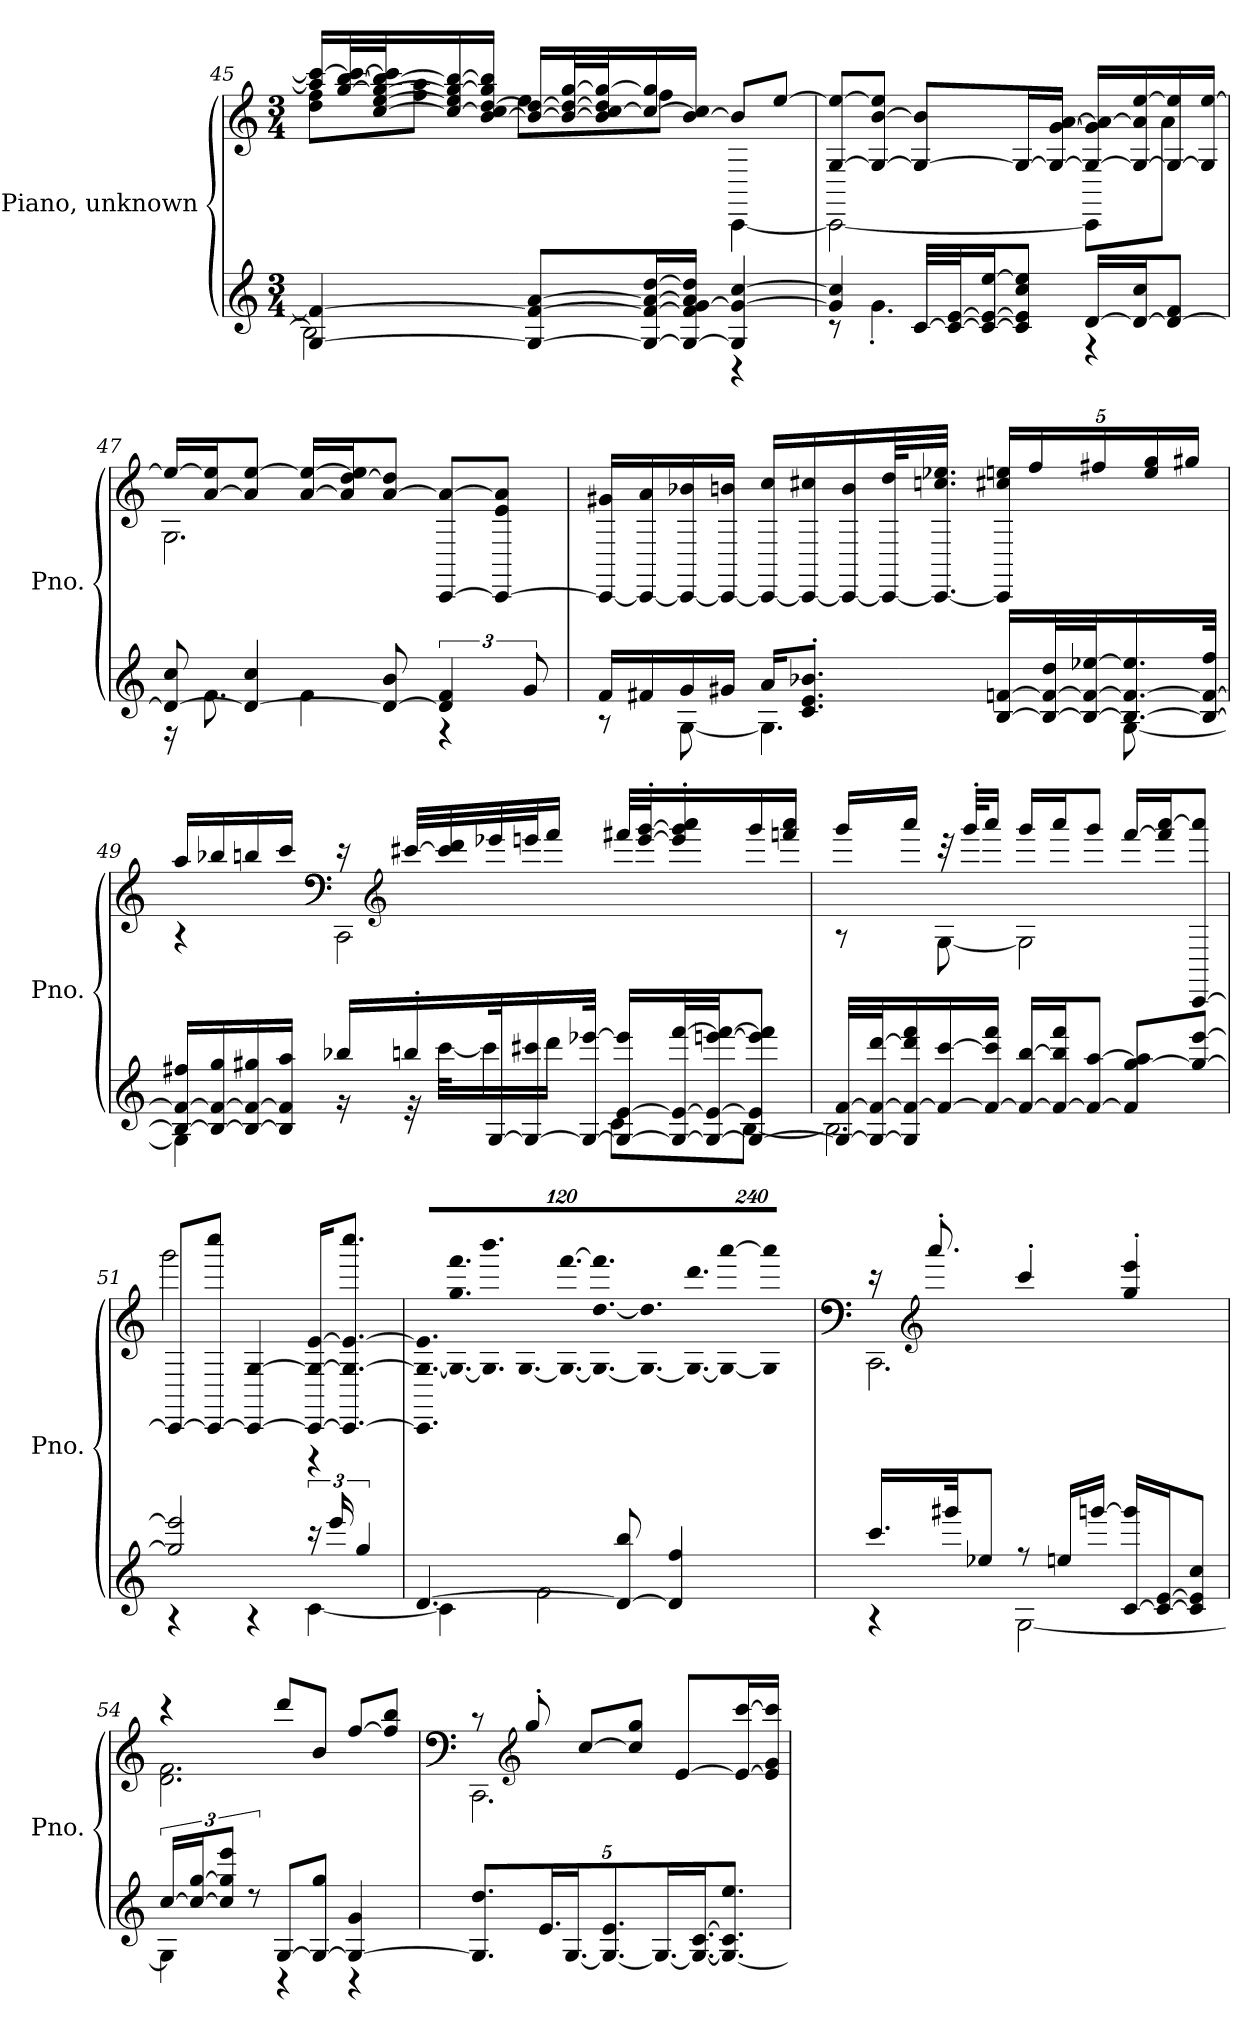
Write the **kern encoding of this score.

**kern	**kern
*part1	*part1
*staff2	*staff1
*I"Piano, unknown	*
*I'Pno.	*
*clefG2	*clefG2
*k[]	*k[]
*M3/4	*M3/4
=45	=45
*^	*^
[4G/ 4f/_	2B\]	16aa/] 16ccc/_LL	8dd\ 8ff\L
.	.	[32gg/ [32bb/ 32ccc/_L	.
.	.	[32cc/ [32ee/ 32gg/_ 32bb/_ 32ccc/]J	.
.	.	16cc/_ 16ee/] 16gg/_ 16bb/_	8ff\ 8aa\J
.	.	[16b/ 16cc/] [16dd/ 16gg/] 16bb/]JJ	.
8G/_ 8f/_ [8a/L	.	16b/_ 16dd/_LL	8ee\L
.	.	32b/_ 32dd/_ [32gg/L	.
.	.	32b/] [32cc/ 32dd/] 32gg/_J	.
16G/_ 16f/_ 16a/_ [16dd/L	.	16cc/_ 16gg/]	8ff\J
16G/_ 16f/] [16g/ 16a/] 16dd/]JJ	.	[16b/ 16cc/]JJ	.
4G/] 4g/_ [4cc/	4r	8b/L]	[4CC\
.	.	[8ee/J	.
!!LO:LB:g=z	!!
=46	=46	=46	=46
4g/] 4cc/]	8r	[8G/ 8ee/_L	2CC\_
.	4.g'\	8G/_ [8b/ 8ee/]J	.
[32c/LLL	.	8G/_ 8b/]L	.
32c/_ [32e/J	.	.	.
16c/_ 16e/_ [16ee/J	.	.	.
8c/] 8e/] 8cc/ 8ee/]J	.	16G/L_	.
.	.	16G/_ [16g/ [16a/JJ	.
[16d/LL	4r	16G/_ 16g/] 16a/_LL	8CC\L]
16d/_ 16cc/J	.	16G/_ 16a/] [16ee/	.
8d/_ 8f/J	.	16G/_ 16ee/]	8a\J
.	.	16G/] [16ee/JJ	.
=47	=47	=47	=47
8d/_ 8cc/	16r	16ee/LL_	2.G\
.	8.f\	[16a/ 16ee/]J	.
4d/_ 4cc/	.	8a/] [8ee/J	.
.	4f\	[16a/ 16ee/_LL	.
.	.	16a/] [16dd/ 16ee/]J	.
8d/_ 8b/	.	[8a/ 8dd/]J	.
6d/] 6f/	4r	[8CC/ 8a/_L	.
.	.	8CC/_ 8e/ 8a/]J	.
12g/	.	.	.
*	*	*v	*v
!!LO:LB:g=z
=48	=48	=48
16f/LL	8r	16CC/_ 16g#X/LL
16f#X/	.	16CC/_ 16a/
16g/	[8G\	16CC/_ 16b-X/
16g#X/JJ	.	16CC/_ 16bn/JJ
16a/KL	4.G\]	16CC/_ 16cc/LL
8.c/' 8.e/' 8.b-X/'J	.	16CC/_ 16cc#X/
.	.	16CC/_ 16b/
.	.	64CC/_ 64dd/KL
.	.	32.CC/_ 32.ccn/ 32.ee-X/JJJ
*	*	*Xbrackettup
[16B/ [16fn/LL	.	20CC/] 20cc#X/ 20een/LL
.	.	20ff/
32B/_ 32f/_ 32dd/L	.	.
32B/_ 32f/_ [32ee-X/J	.	.
.	.	20ff#X/
16.B/_ 16.f/_ 16.ee-/]	[8G\	.
.	.	20ee/ 20gg/
.	.	20gg#X/JJ
32B/_ 32f/_ 32ff/JJk	.	.
!!LO:LB:g=z
=49	=49	=49
*	*	*^
16B/_ 16f/_ 16ff#X/LL	4G\]	16aa/LL	4r
16B/_ 16f/_ 16gg/	.	16bb-X/	.
16B/_ 16f/_ 16gg#X/	.	16bbn/	.
16B/] 16f/] 16aa/JJ	.	16ccc/JJ	.
*	*	*clefF4	*
16bb-X/LL	16r	16r	2CC\
*	*	*clefG2	*
16bbn'/	32r	[32ccc#X/LLL	.
.	[32ccc\KLL	32ccc#/] 32ddd/	.
[32G/K	16ccc\]	32eee-X/	.
16G/_ 16ccc#X/	.	32eeen/J	.
.	16ddd\JJ	16fff/JJ	.
32G/_ [32eee-X/JJk	.	.	.
16G/_ [16e/ 16eee-/]LL	8c\L	32fff#X/LLL	.
.	.	[32eee/' [32ggg/'J	.
32G/_ 32e/_ [32fff/L	.	16eee/]' 16ggg/]' 16aaa/'	.
32G/_ 32e/_ [32eeen/ 32fff/_JJ	.	.	.
8G/_ 8e/] 8eee/] 8fff/]J	[8B\J	16ggg/	.
.	.	16fffn/ 16aaa/JJ	.
!!LO:PB:g=z	!!
=50	=50	=50	=50
32G/_ [32f/LLL	2.B\]	16ggg/LL	8r
32G/_ 32f/_ [32ddd/J	.	.	.
16G/] 16f/_ 16ddd/] 16fff/	.	16aaa/JJ	.
16f/_ [16ccc/	.	32r	[8G\
.	.	32ggg'/KLL	.
16f/_ 16ccc/] 16fff/JJ	.	16aaa/JJ	.
16f/_ [16bb/LL	.	16ggg/LL	2G\]
16f/_ 16bb/] 16fff/J	.	16aaa/J	.
8f/_ [8aa/J	.	8ggg/J	.
8f/] [8gg/ 8aa/]L	.	[16fff/LL	.
.	.	16fff/] [16aaa/J	.
8gg/_ [8eee/J	.	[8CC/ 8aaa/]J	.
=51	=51	=51	=51
2gg/] 2eee/]	4r	8CC/L_	2ggg\
.	.	8CC/_ 8cccc/J	.
.	4r	4CC/_ [4G/	.
24r	[4c\	16CC/_ 16G/_ [16e/KL	4r
24eee/	.	.	.
.	.	8.CC/_ 8.G/_ 8.e/_ 8.cccc/J	.
6gg/	.	.	.
*	*	*v	*v
!!LO:LB:g=z
=52	=52	=52
!	!	!LO:N:vis=32.
[4.d/	4c\]	1920%103CC/] 1920%103G/_ 1920%103e/]LLL
!	!	!LO:N:vis=32.
.	.	1920%103G/_ 1920%103gg/ 1920%103fff/J
!	!	!LO:N:vis=16.
.	.	960%103G/] 960%103bbb/
!	!	!LO:N:vis=32.
.	.	[1920%103G/L
.	2f\	.
!	!	!LO:N:vis=32.
.	.	1920%103G/_ [1920%103fff/J
!	!	!LO:N:vis=16.
.	.	960%103G/_ [960%103dd/ 960%103fff/]
8d/_ 8bb/	.	.
!	!	!LO:N:vis=16.
.	.	960%103G/_ 960%103dd/]
4d/] 4ff/	.	.
!	!	!LO:N:vis=32.
.	.	1920%103G/_ 1920%103ddd/JK
!	!	!LO:N:vis=8
.	.	960%137G/_ [960%137aaa/
!	!	!LO:N:vis=64
.	.	960%17G/] 960%17aaa/]Jkkk
1920ryy	1920ryy	.
=53	=53	=53
*	*	*clefF4
*	*	*^
16.ccc/LL	4r	16r	2.CC\
*	*	*clefG2	*
.	.	8.aaa'/	.
32ggg#X/JK	.	.	.
8ee-X/J	.	.	.
8r	[2G\	4ccc'/	.
16een/LL	.	.	.
[16gggn/JJ	.	.	.
[16c/ 16ggg/]LL	.	4gg/' 4eee/'	.
16c/_ [16e/J	.	.	.
8c/] 8e/] 8cc/J	.	.	.
!!LO:LB:g=z	!!
=54	=54	=54	=54
[24cc/LL	4G\]	4r	2.d\ 2.f\
24cc/_ [24gg/J	.	.	.
12cc/] 12gg/] 12eee/J	.	.	.
12r	.	.	.
[8G/L	4r	8ddd/L	.
8G/_ 8gg/J	.	8b/J	.
4G/_ 4g/	4r	[8ff/L	.
.	.	8ff/] 8bb/J	.
*v	*v	*	*
=55	=55	=55
*	*clefF4	*
*Xbrackettup	*	*
10.G/] 10.dd/L	8r	2.CC\
*	*clefG2	*
.	8gg'/	.
20.e/L	.	.
[20.G/J	.	.
.	[8cc/L	.
10.G/_ 10.e/	.	.
.	8cc/] 8gg/J	.
20.G/L_	.	.
.	[8e/L	.
20.G/_ [20.c/J	.	.
10.G/_ 10.c/] 10.ee/J	.	.
.	16e/_ [16ccc/L	.
.	16e/] 16g/ 16ccc/]JJ	.
*	*v	*v
=	=
*-	*-
